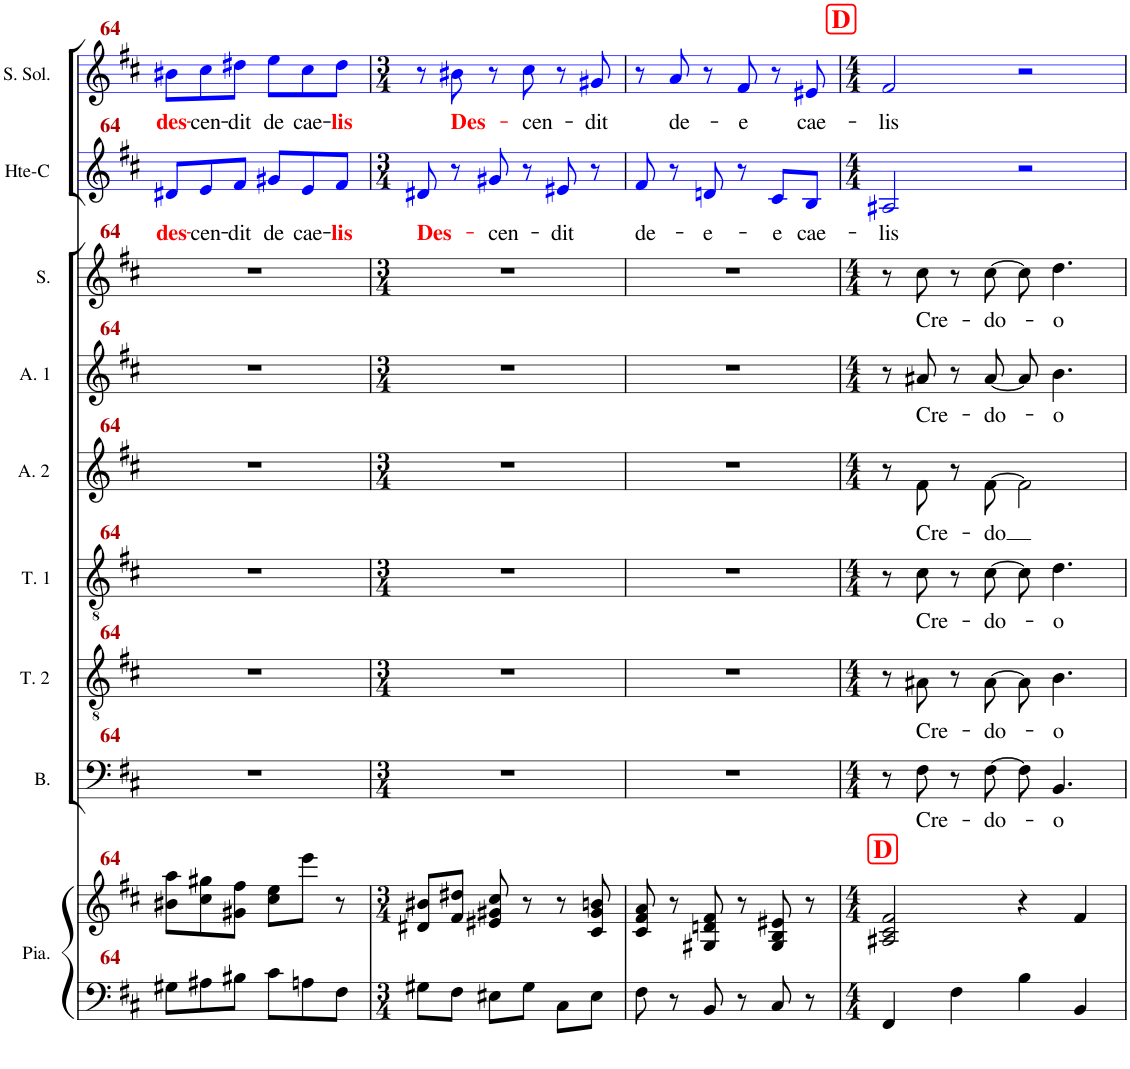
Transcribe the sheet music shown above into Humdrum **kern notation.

**kern	**kern	**kern	**text	**kern	**text	**kern	**text	**kern	**text	**kern	**text	**kern	**text	**kern	**text	**kern	**text
*part9	*part9	*part8	*part8	*part7	*part7	*part6	*part6	*part5	*part5	*part4	*part4	*part3	*part3	*part2	*part2	*part1	*part1
*staff10	*staff9	*staff8	*staff8	*staff7	*staff7	*staff6	*staff6	*staff5	*staff5	*staff4	*staff4	*staff3	*staff3	*staff2	*staff2	*staff1	*staff1
*I"Piano	*	*I"Basse	*	*I"Ténor 2	*	*I"Ténor 1	*	*I"Alto 2	*	*I"Alto 1	*	*I"Soprano	*	*I"Haute-Contre	*	*I"Soprano Solo	*
*I'Pno.	*	*I'B.	*	*I'T. 2	*	*I'T. 1	*	*I'A. 2	*	*I'A. 1	*	*I'S.	*	*I'Hte-C	*	*I'S. Sol.	*
!!LO:PB:g=z
*clefF4	*clefG2	*clefF4	*	*clefGv2	*	*clefGv2	*	*clefG2	*	*clefG2	*	*clefG2	*	*clefG2	*	*clefG2	*
*k[f#c#]	*k[f#c#]	*k[f#c#]	*	*k[f#c#]	*	*k[f#c#]	*	*k[f#c#]	*	*k[f#c#]	*	*k[f#c#]	*	*k[f#c#]	*	*k[f#c#]	*
*M6/8	*M6/8	*M6/8	*	*M6/8	*	*M6/8	*	*M6/8	*	*M6/8	*	*M6/8	*	*M6/8	*	*M6/8	*
=64	=64	=64	=64	=64	=64	=64	=64	=64	=64	=64	=64	=64	=64	=64	=64	=64	=64
!	!	!	!	!	!	!	!	!	!	!	!	!	!	!	!LO:LY:b:color=#FF0000	!	!LO:LY:b:color=#FF0000
8G#X\L	8b#X\ 8aa\L	2.r	.	2.r	.	2.r	.	2.r	.	2.r	.	2.r	.	8d#Xi/L	des-	8b#Xi\L	des-
!	!	!	!	!	!	!	!	!	!	!	!	!	!	!	!LO:LY:b	!	!LO:LY:b
8A#X\	8cc#\ 8gg#X\	.	.	.	.	.	.	.	.	.	.	.	.	8ei/	-cen-	8cc#i\	-cen-
!	!	!	!	!	!	!	!	!	!	!	!	!	!	!	!LO:LY:b	!	!LO:LY:b
8B#X\J	8g#X\ 8ff#\J	.	.	.	.	.	.	.	.	.	.	.	.	8f#i/J	-dit	8dd#Xi\J	-dit
!	!	!	!	!	!	!	!	!	!	!	!	!	!	!	!LO:LY:b	!	!LO:LY:b
8c#\L	8cc#\ 8ee\L	.	.	.	.	.	.	.	.	.	.	.	.	8g#Xi/L	de	8eei\L	de
!	!	!	!	!	!	!	!	!	!	!	!	!	!	!	!LO:LY:b	!	!LO:LY:b
8An\	8eee\J	.	.	.	.	.	.	.	.	.	.	.	.	8ei/	cae-	8cc#i\	cae-
!	!	!	!	!	!	!	!	!	!	!	!	!	!	!	!LO:LY:b:color=#FF0000	!	!LO:LY:b:color=#FF0000
8F#\J	8r	.	.	.	.	.	.	.	.	.	.	.	.	8f#i/J	-lis	8dd#i\J	-lis
=65	=65	=65	=65	=65	=65	=65	=65	=65	=65	=65	=65	=65	=65	=65	=65	=65	=65
*M3/4	*M3/4	*M3/4	*	*M3/4	*	*M3/4	*	*M3/4	*	*M3/4	*	*M3/4	*	*M3/4	*	*M3/4	*
!	!	!	!	!	!	!	!	!	!	!	!	!	!	!	!LO:LY:b:color=#FF0000	!	!
8G#X\L	8d#X/ 8b#X/L	2.r	.	2.r	.	2.r	.	2.r	.	2.r	.	2.r	.	8d#Xi/	Des-	8r	.
!	!	!	!	!	!	!	!	!	!	!	!	!	!	!	!	!	!LO:LY:b:color=#FF0000
8F#\J	8f#/ 8dd#X/J	.	.	.	.	.	.	.	.	.	.	.	.	8r	.	8b#Xi\	Des-
!	!	!	!	!	!	!	!	!	!	!	!	!	!	!	!LO:LY:b	!	!
8E#X\L	8e#X/ 8g#X/ 8cc#/	.	.	.	.	.	.	.	.	.	.	.	.	8g#Xi/	-cen-	8r	.
!	!	!	!	!	!	!	!	!	!	!	!	!	!	!	!	!	!LO:LY:b
8G#\J	8r	.	.	.	.	.	.	.	.	.	.	.	.	8r	.	8cc#i\	-cen-
!	!	!	!	!	!	!	!	!	!	!	!	!	!	!	!LO:LY:b	!	!
8C#\L	8r	.	.	.	.	.	.	.	.	.	.	.	.	8e#Xi/	-dit	8r	.
!	!	!	!	!	!	!	!	!	!	!	!	!	!	!	!	!	!LO:LY:b
8E#\J	8c#/ 8g#/ 8bn/	.	.	.	.	.	.	.	.	.	.	.	.	8r	.	8g#Xi/	-dit
=66	=66	=66	=66	=66	=66	=66	=66	=66	=66	=66	=66	=66	=66	=66	=66	=66	=66
!	!	!	!	!	!	!	!	!	!	!	!	!	!	!	!LO:LY:b	!	!
8F#\	8c#/ 8f#/ 8a/	2.r	.	2.r	.	2.r	.	2.r	.	2.r	.	2.r	.	8f#i/	de-	8r	.
!	!	!	!	!	!	!	!	!	!	!	!	!	!	!	!	!	!LO:LY:b
8r	8r	.	.	.	.	.	.	.	.	.	.	.	.	8r	.	8ai/	de-
!	!	!	!	!	!	!	!	!	!	!	!	!	!	!	!LO:LY:b	!	!
8BB/	8G#X/ 8dn/ 8f#/	.	.	.	.	.	.	.	.	.	.	.	.	8dni/	-e-	8r	.
!	!	!	!	!	!	!	!	!	!	!	!	!	!	!	!	!	!LO:LY:b
8r	8r	.	.	.	.	.	.	.	.	.	.	.	.	8r	.	8f#i/	-e
!	!	!	!	!	!	!	!	!	!	!	!	!	!	!	!LO:LY:b	!	!
8C#/	8G#/ 8B/ 8e#X/	.	.	.	.	.	.	.	.	.	.	.	.	8c#i/L	-e	8r	.
!	!	!	!	!	!	!	!	!	!	!	!	!	!	!	!LO:LY:b	!	!LO:LY:b
8r	8r	.	.	.	.	.	.	.	.	.	.	.	.	8Bi/J	cae-	8e#Xi/	cae-
!!LO:REH:place=s1:a:B:cj:color=#FF0000:t=D
=67	=67	=67	=67	=67	=67	=67	=67	=67	=67	=67	=67	=67	=67	=67	=67	=67	=67
*M4/4	*M4/4	*M4/4	*	*M4/4	*	*M4/4	*	*M4/4	*	*M4/4	*	*M4/4	*	*M4/4	*	*M4/4	*
!	!LO:TX:a:B:color=#FF0000:t=D	!	!	!	!	!	!	!	!	!	!	!	!	!	!	!	!
!	!	!	!	!	!	!	!	!	!	!	!	!	!	!	!LO:LY:b	!	!LO:LY:b
4FF#/	2A#X/ 2c#/ 2f#/	8r	.	8r	.	8r	.	8r	.	8r	.	8r	.	2A#Xi/	-lis	2f#i/	-lis
!	!	!	!LO:LY:b	!	!LO:LY:b	!	!LO:LY:b	!	!LO:LY:b	!	!LO:LY:b	!	!LO:LY:b	!	!	!	!
.	.	8F#\	Cre-	8A#X\	Cre-	8c#\	Cre-	8f#\	Cre-	8a#X/	Cre-	8cc#\	Cre-	.	.	.	.
4F#\	.	8r	.	8r	.	8r	.	8r	.	8r	.	8r	.	.	.	.	.
!	!	!	!LO:LY:b	!	!LO:LY:b	!	!LO:LY:b	!	!LO:LY:b	!	!LO:LY:b	!	!LO:LY:b	!	!	!	!
.	.	[8F#\	-do-	[8A#\	-do-	[8c#\	-do-	[8f#\	-do	[8a#/	-do-	[8cc#\	-do-	.	.	.	.
4B\	4r	8F#\]	.	8A#\]	.	8c#\]	.	2f#\]	.	8a#/]	.	8cc#\]	.	2r	.	2r	.
!	!	!	!LO:LY:b	!	!LO:LY:b	!	!LO:LY:b	!	!	!	!LO:LY:b	!	!LO:LY:b	!	!	!	!
.	.	4.BB/	-o	4.B\	-o	4.d\	-o	.	.	4.b\	-o	4.dd\	-o	.	.	.	.
4BB/	4f#/	.	.	.	.	.	.	.	.	.	.	.	.	.	.	.	.
=	=	=	=	=	=	=	=	=	=	=	=	=	=	=	=	=	=
*-	*-	*-	*-	*-	*-	*-	*-	*-	*-	*-	*-	*-	*-	*-	*-	*-	*-
